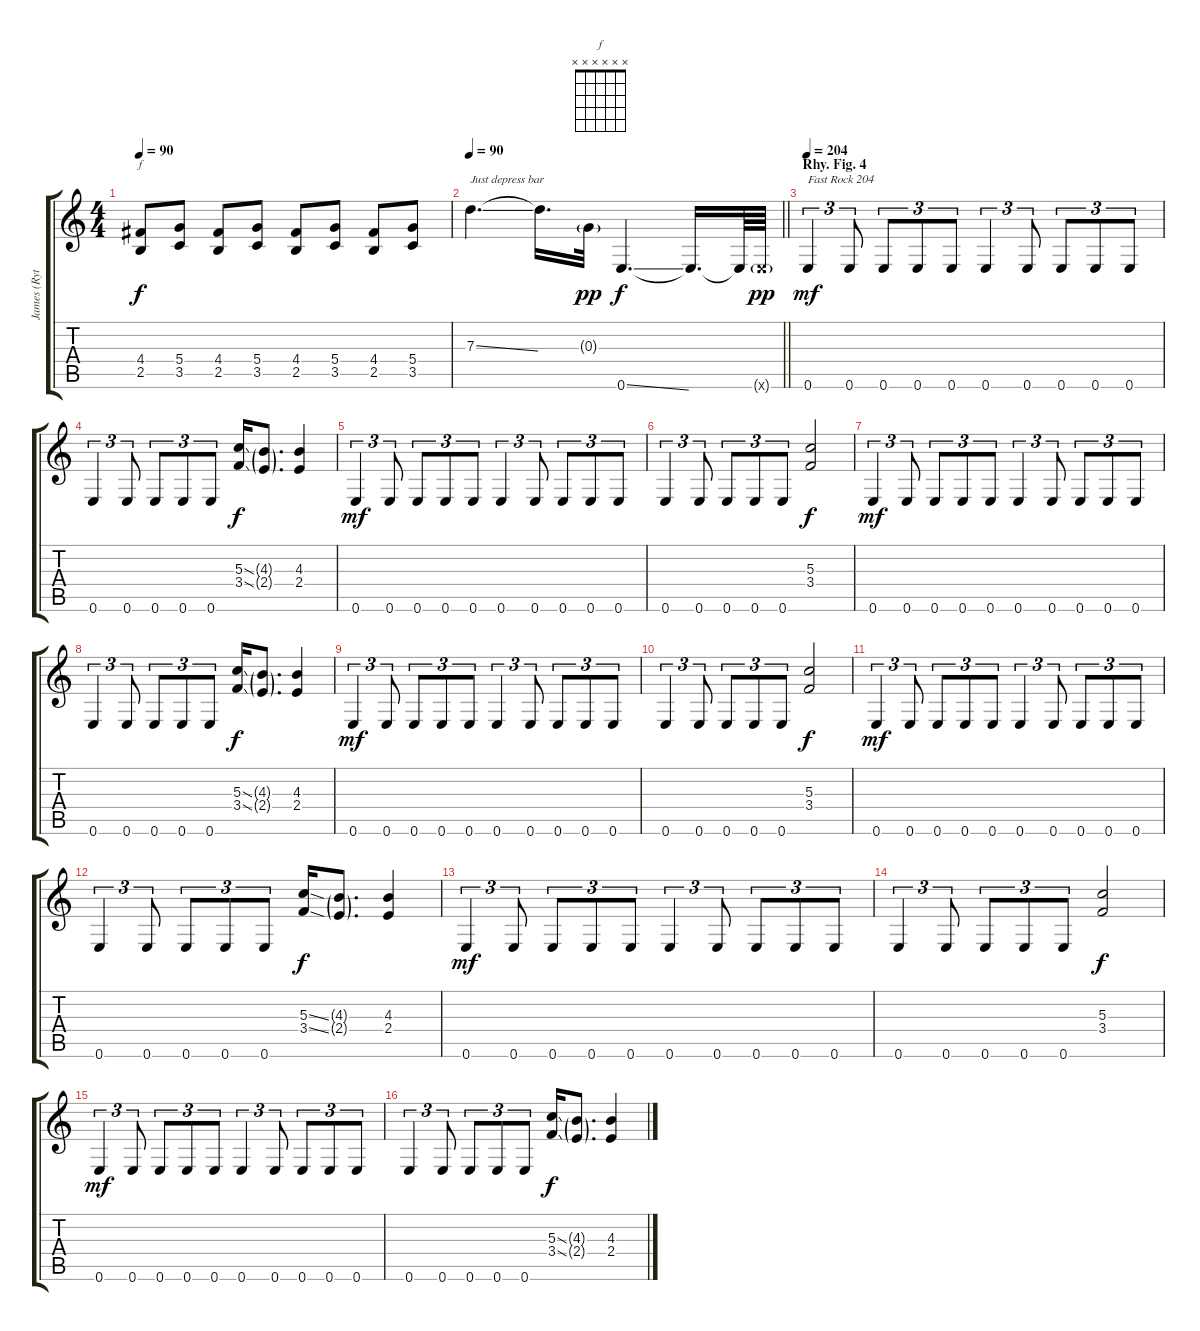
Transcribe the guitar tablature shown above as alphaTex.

\track ("James (Rythm Guitar)" "James (Ryt") {instrument overdrivenguitar}
\staff {score tabs}
\tuning (E4 B3 G3 D3 A2 E2) {hide}
\chord ("f" x x x x x x)
\ts (4 4)
\tempo 90
\clef g2
\ks c
(4.4 2.5).8{ch "f" dy f balance 2} (5.4 3.5).8 (4.4 2.5).8 (5.4 3.5).8 (4.4 2.5).8 (5.4 3.5).8 (4.4 2.5).8 (5.4 3.5).8 |
\tempo 90
\barLineRight lightlight
7.3{ss}.4{d txt "Just depress bar"} 7.3{t}.16{d} 0.3{g}.32{dy pp} 0.6{ss}.4{d dy f} 0.6{t}.16{d} 0.6{t}.64 0.6{g x}.64{dy pp} |
\section ("" "Rhy. Fig. 4")
\tempo 204
0.6.4{tu (3 2) txt "Fast Rock 204" dy mf} 0.6.8{tu (3 2)} 0.6.8{tu (3 2)} 0.6.8{tu (3 2)} 0.6.8{tu (3 2)} 0.6.4{tu (3 2)} 0.6.8{tu (3 2)} 0.6.8{tu (3 2)} 0.6.8{tu (3 2)} 0.6.8{tu (3 2)} |
0.6.4{tu (3 2)} 0.6.8{tu (3 2)} 0.6.8{tu (3 2)} 0.6.8{tu (3 2)} 0.6.8{tu (3 2)} (5.3{ss} 3.4{ss}).16{dy f} (4.3{g} 2.4{g}).8{d} (4.3 2.4).4 |
0.6.4{tu (3 2) dy mf} 0.6.8{tu (3 2)} 0.6.8{tu (3 2)} 0.6.8{tu (3 2)} 0.6.8{tu (3 2)} 0.6.4{tu (3 2)} 0.6.8{tu (3 2)} 0.6.8{tu (3 2)} 0.6.8{tu (3 2)} 0.6.8{tu (3 2)} |
0.6.4{tu (3 2)} 0.6.8{tu (3 2)} 0.6.8{tu (3 2)} 0.6.8{tu (3 2)} 0.6.8{tu (3 2)} (5.3 3.4).2{dy f} |
0.6.4{tu (3 2) dy mf} 0.6.8{tu (3 2)} 0.6.8{tu (3 2)} 0.6.8{tu (3 2)} 0.6.8{tu (3 2)} 0.6.4{tu (3 2)} 0.6.8{tu (3 2)} 0.6.8{tu (3 2)} 0.6.8{tu (3 2)} 0.6.8{tu (3 2)} |
0.6.4{tu (3 2)} 0.6.8{tu (3 2)} 0.6.8{tu (3 2)} 0.6.8{tu (3 2)} 0.6.8{tu (3 2)} (5.3{ss} 3.4{ss}).16{dy f} (4.3{g} 2.4{g}).8{d} (4.3 2.4).4 |
0.6.4{tu (3 2) dy mf} 0.6.8{tu (3 2)} 0.6.8{tu (3 2)} 0.6.8{tu (3 2)} 0.6.8{tu (3 2)} 0.6.4{tu (3 2)} 0.6.8{tu (3 2)} 0.6.8{tu (3 2)} 0.6.8{tu (3 2)} 0.6.8{tu (3 2)} |
0.6.4{tu (3 2)} 0.6.8{tu (3 2)} 0.6.8{tu (3 2)} 0.6.8{tu (3 2)} 0.6.8{tu (3 2)} (5.3 3.4).2{dy f} |
0.6.4{tu (3 2) dy mf} 0.6.8{tu (3 2)} 0.6.8{tu (3 2)} 0.6.8{tu (3 2)} 0.6.8{tu (3 2)} 0.6.4{tu (3 2)} 0.6.8{tu (3 2)} 0.6.8{tu (3 2)} 0.6.8{tu (3 2)} 0.6.8{tu (3 2)} |
0.6.4{tu (3 2)} 0.6.8{tu (3 2)} 0.6.8{tu (3 2)} 0.6.8{tu (3 2)} 0.6.8{tu (3 2)} (5.3{ss} 3.4{ss}).16{dy f} (4.3{g} 2.4{g}).8{d} (4.3 2.4).4 |
0.6.4{tu (3 2) dy mf} 0.6.8{tu (3 2)} 0.6.8{tu (3 2)} 0.6.8{tu (3 2)} 0.6.8{tu (3 2)} 0.6.4{tu (3 2)} 0.6.8{tu (3 2)} 0.6.8{tu (3 2)} 0.6.8{tu (3 2)} 0.6.8{tu (3 2)} |
0.6.4{tu (3 2)} 0.6.8{tu (3 2)} 0.6.8{tu (3 2)} 0.6.8{tu (3 2)} 0.6.8{tu (3 2)} (5.3 3.4).2{dy f} |
0.6.4{tu (3 2) dy mf} 0.6.8{tu (3 2)} 0.6.8{tu (3 2)} 0.6.8{tu (3 2)} 0.6.8{tu (3 2)} 0.6.4{tu (3 2)} 0.6.8{tu (3 2)} 0.6.8{tu (3 2)} 0.6.8{tu (3 2)} 0.6.8{tu (3 2)} |
0.6.4{tu (3 2)} 0.6.8{tu (3 2)} 0.6.8{tu (3 2)} 0.6.8{tu (3 2)} 0.6.8{tu (3 2)} (5.3{ss} 3.4{ss}).16{dy f} (4.3{g} 2.4{g}).8{d} (4.3 2.4).4
